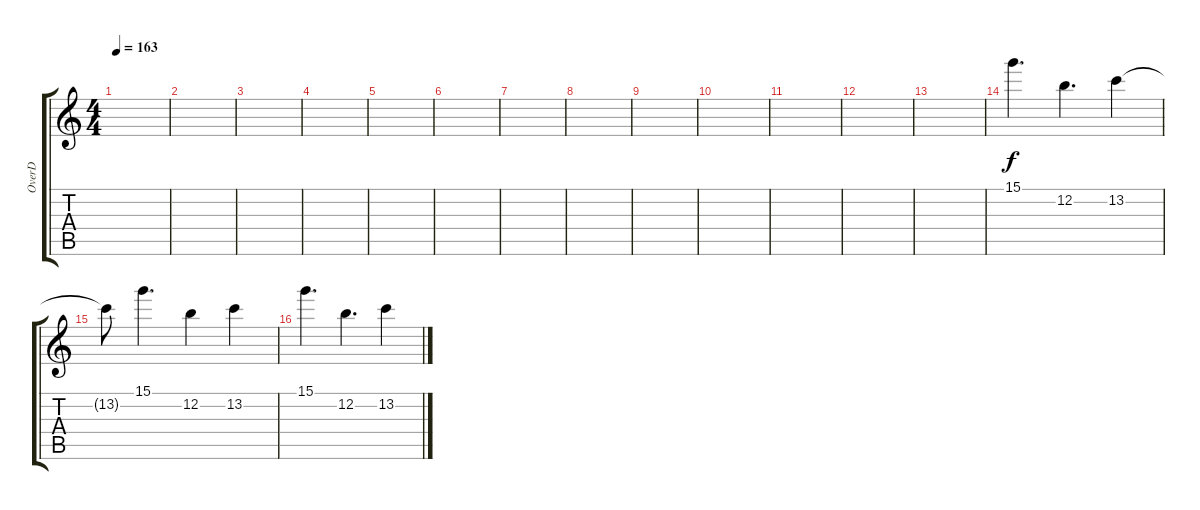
\track ("OverD" "OverD") {instrument overdrivenguitar}
\staff {score tabs}
\tuning (E4 B3 G3 D3 A2 E2) {hide}
\ts (4 4)
\tempo 163
\clef g2
\ks c
|
|
|
|
|
|
|
|
|
|
|
|
|
15.1.4{d} 12.2.4{d} 13.2.4 |
13.2{t}.8 15.1.4{d} 12.2.4 13.2.4 |
15.1.4{d} 12.2.4{d} 13.2.4
